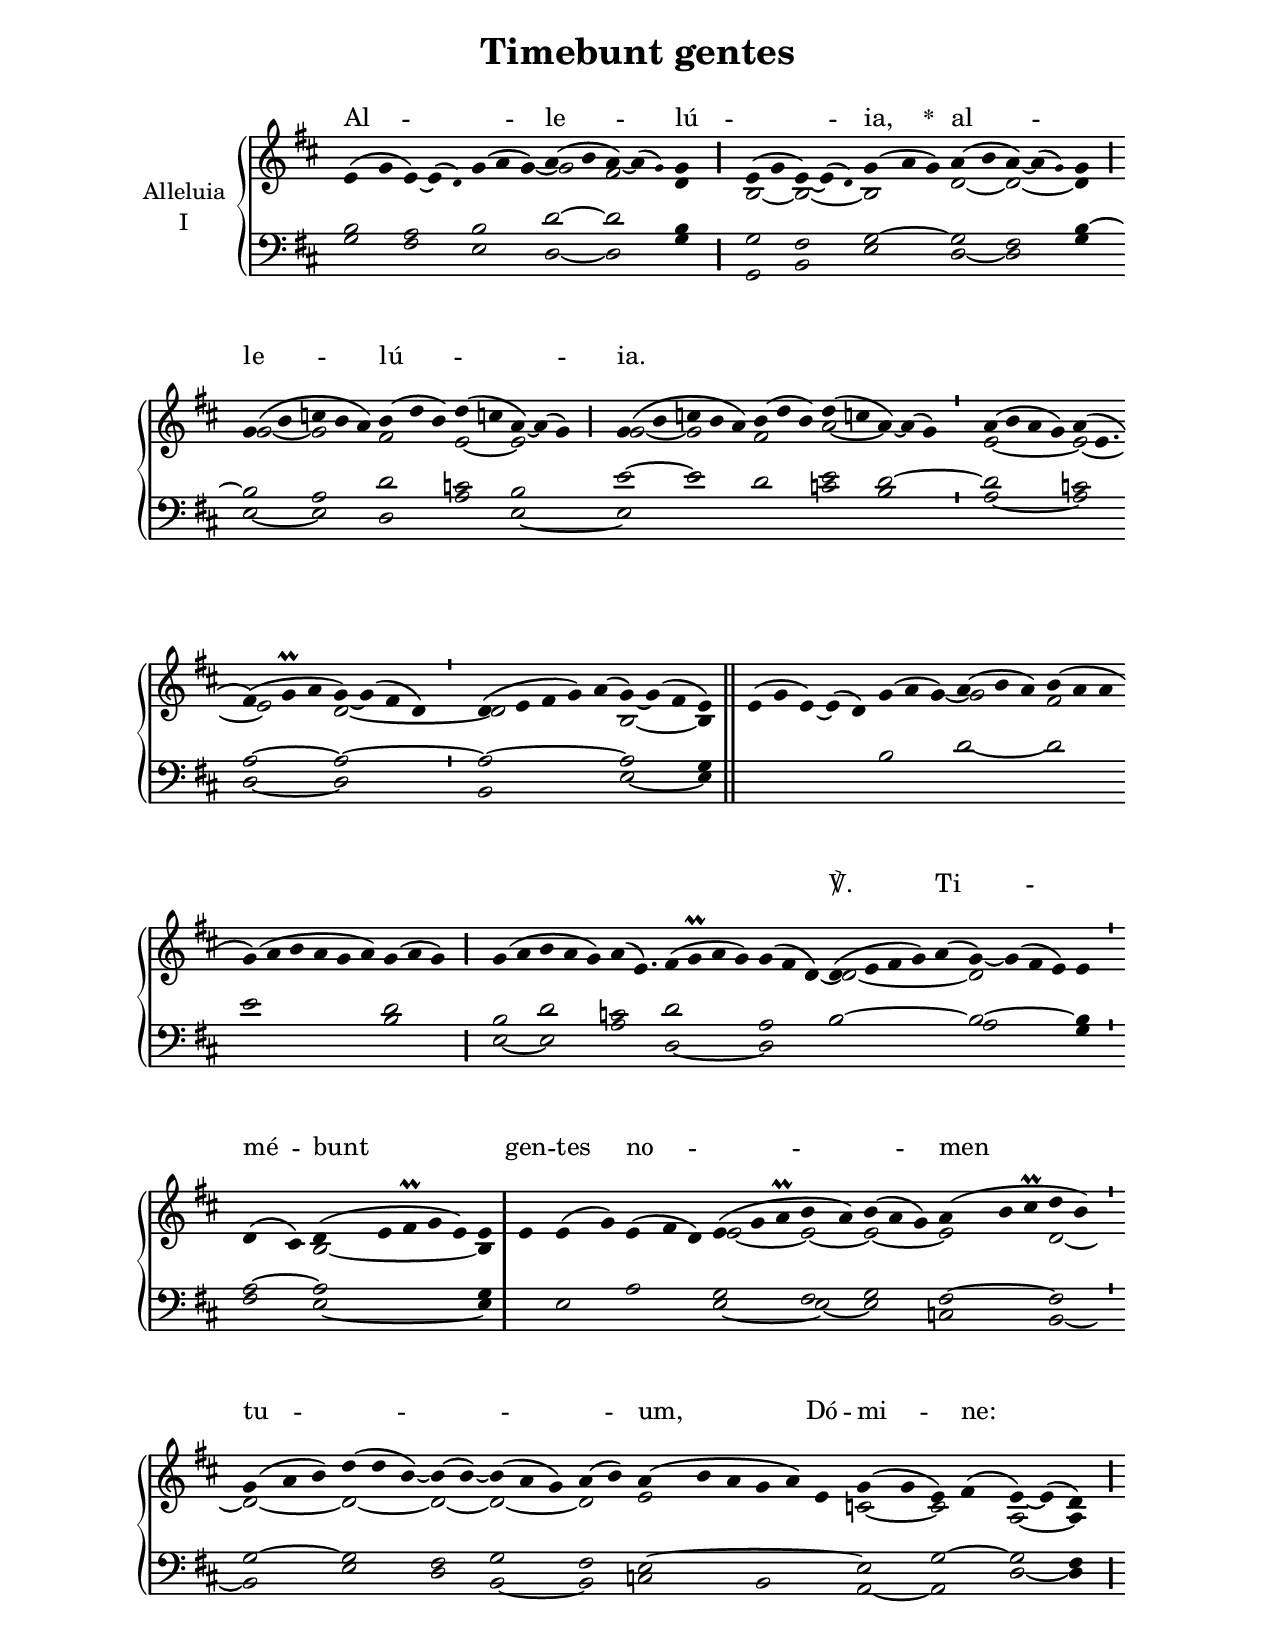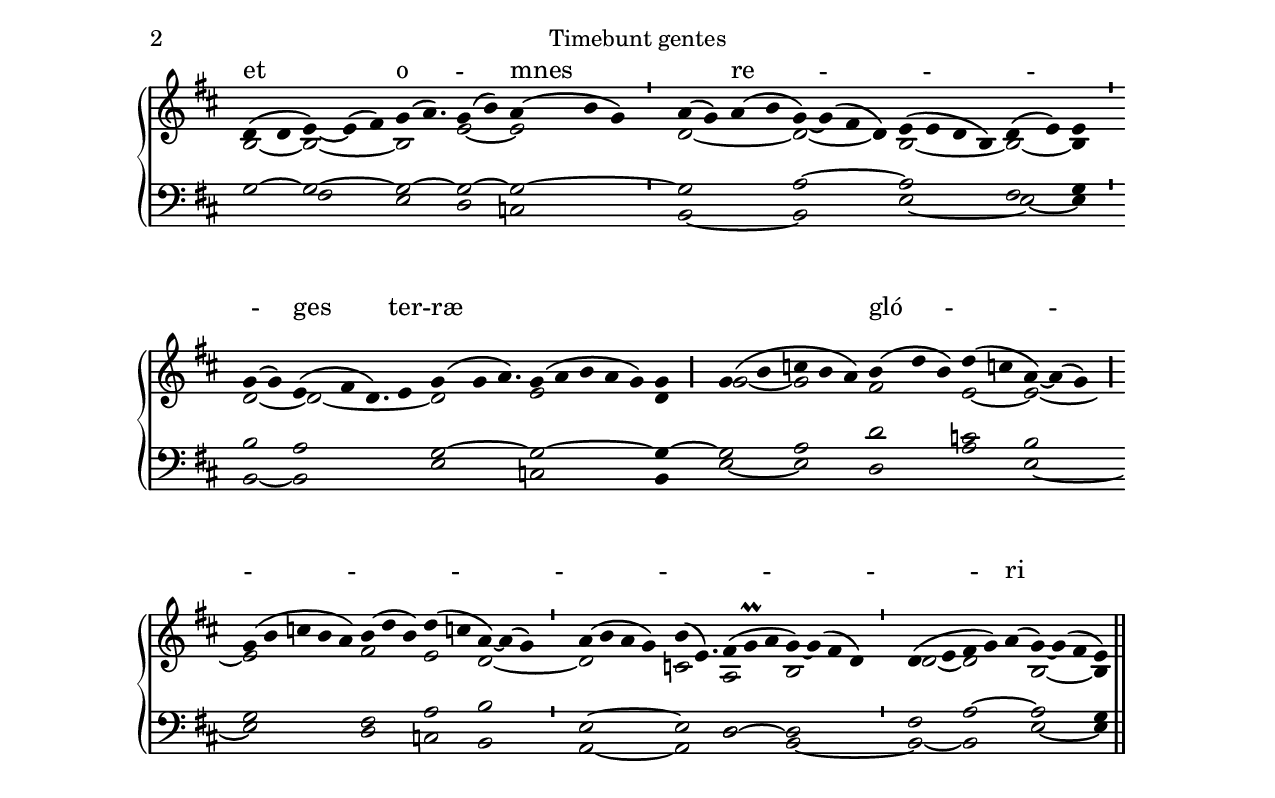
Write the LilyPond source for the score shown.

\version "2.18"
\include "gregorian.ly"
\include "noh2.ily"


%Page reference: page ii.230
%(volume.page)

global = {
 \key e \dorian
 \cadenzaOn 
}

\header {
  title = \markup \center-column {"Timebunt gentes" \vspace #1 }
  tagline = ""
  composer = ""
}

\paper {
 #(include-special-characters)
  oddHeaderMarkup = \markup \fill-line {
    \line {}
    \center-column {
      \on-the-fly #first-page     " "
      \on-the-fly #not-first-page "Timebunt gentes"
    }
    \line { \on-the-fly #print-page-number-check-first \fromproperty #'page:page-number-string }
  }
  evenHeaderMarkup = \markup \fill-line {
    \line { \on-the-fly #print-page-number-check-first \fromproperty #'page:page-number-string }
    \center-column { "Timebunt gentes" }
    \line {}
  }
}

chantText = \lyricmode {
Al -- _ le -- lú -- _ ia, 
\set stanza = " * " 
al -- _ le -- lú -- _ ia. 
_ _ _ _ 
_ _ _ _ _ _ _ _ _ _ _ ℣. 
Ti -- _ mé -- bunt _ gen -- tes 
no -- _ _ men tu -- _ _ um, Dó -- mi -- ne: 
et o -- _ mnes _ re -- _ _ _ _ ges ter -- ræ _ _ _ 
gló -- _ _ _ _ _ _ _ _ ri -- am 
\set stanza = " * " tu -- _ _ _ am. 
_ _ _ _ 
_ _ _ _ _ _ _ _ _ _ _ }

chantMusic = {
\tieDown   e'4 ( g'4 e'4) ~ e'4 ( \once \tweak #'font-size #-4 d' ) g'4 ( a'4 g'4) a'4 ( b'4 a'4) ~ a'4 ( \once \tweak #'font-size #-4 g' ) g'4 \divisioMaior
 e'4 ( g'4 e'4) ~ e'4 ( \once \tweak #'font-size #-4 d' ) g'4 ( a'4 g'4) a'4 ( b'4 a'4) ~ a'4 ( \once \tweak #'font-size #-4 g' ) g'4 \divisioMaior \forceBreak

  g'4 ( b'4 c''4 b'4 a'4) b'4 ( d''4 b'4) d''4 ( c''4 a'4) ~ a'4 ( g'4) \divisioMaior
  g'4 ( b'4 c''4 b'4 a'4) b'4 ( d''4 b'4) d''4 ( c''4 a'4) ~ a'4 ( g'4) \divisioMinima
 a'4 ( b'4 a'4 g'4) a'4 ( e'4. \forceBreak
) fis'4 ( g'\prall a'4 g'4) ~ g'4 ( fis'4 d'4) \divisioMinima
 d'4 ( e'4 fis'4 g'4) a'4 ( g'4) ~ g'4 ( fis'4 e'4) \finalis
 e'4 ( g'4 e'4) ~ e'4 ( d'4) g'4 ( a'4 g'4) a'4 ( b'4 a'4) b'4 ( a'4 a'4 \forceBreak
) g'4 ( a'4 b'4 a'4 g'4 a'4) g'4 ( a'4 g'4) \divisioMaior
 g'4 ( a'4 b'4 a'4 g'4) a'4 ( e'4.) fis'4 ( g'\prall a'4 g'4) g'4 ( fis'4 d'4) d'4 ( e'4 fis'4 g'4) a'4 ( g'4) ~ g'4 ( fis'4 e'4) e'4 \divisioMinima \forceBreak

 d'4 ( cis'4) d'4 ( e'4 fis'\prall g'4 e'4) e'4 \divisioMaxima
 e'4 e'4 ( g'4) e'4 ( fis'4 d'4) e'4 ( g'4 a'\prall b'4 a'4) b'4 ( a'4 g'4) a'4 ( b'4 cis''\prall d''4 b'4) \divisioMinima \forceBreak

 g'4 ( a'4 b'4) d''4 ( d''4 b'4) ~ b'4 ( b'4) ~ b'4 ( a'4 g'4) a'4 ( b'4) a'4 ( b'4 a'4 g'4 a'4) e'4 g'4 ( g'4 e'4) fis'4 ( e'4) ~ e'4 ( d'4) \divisioMaior \forceBreak

 d'4 ( d'4 e'4) ~ e'4 ( fis'4) g'4 ( a'4.) g'4 ( b'4) a'4 ( b'4 g'4) \divisioMinima
 a'4 ( g'4) a'4 ( b'4 g'4) ~ g'4 ( fis'4 d'4) e'4 ( e'4 d'4 b4) d'4 ( e'4) e'4 \divisioMinima \forceBreak

 g'4 ( g'4) e'4 ( fis'4 d'4.) e'4 g'4 ( g'4 a'4.) g'4 ( a'4 b'4 a'4 g'4) g'4 \divisioMaior
  g'4 ( b'4 c''4 b'4 a'4) b'4 ( d''4 b'4) d''4 ( c''4 a'4) ~ a'4 ( g'4) \divisioMaior \forceBreak

  g'4 ( b'4 c''4 b'4 a'4) b'4 ( d''4 b'4) d''4 ( c''4 a'4) ~ a'4 ( g'4) \divisioMinima
 a'4 ( b'4 a'4 g'4) b'4 ( e'4.) fis'4 ( g'\prall a'4 g'4) ~ g'4 ( fis'4 d'4) \divisioMinima
 d'4 ( e'4 fis'4 g'4) a'4 ( g'4) ~ g'4 ( fis'4 e'4) \finalis

}

altoMusic = {
r2*7/2 g'4 ~ g'2 fis'2*3/2 d'4 \divisioMaior
b2 ~ b2*3/2 ~ b2*3/2 d'2 ~ d'2*3/2 ~ d'4 g'2 ~ g'2*3/2 fis'2*3/2 e'2 ~ e'2*3/2 g'2 ~ g'2*3/2 fis'2*3/2 a'2 ~ a'4 r2 \divisioMinima
e'2*4/2 ~ e'2*5/4 ~ e'2*3/2 d'2*4/2 ~ \divisioMinima
d'2*5/2 b2*3/2 ~ b4 \finalis
r2*7/2 g'4 ~ g'2*3/2 fis'2*3/2 r2*9/2 \divisioMaior
r2*27/4 d'4 ~ d'2*5/2 ~ d'2*5/2 \divisioMinima
r2 b2*5/2 ~ b4 \divisioMaxima
r2*6/2 e'2*3/2 ~ e'2 ~ e'2*3/2 ~ e'2*3/2 d'2 ~ \divisioMinima
d'2*3/2 ~ d'2*3/2 ~ d'2 ~ d'2*3/2 ~ d'2 e'2*6/2 c'2 ~ c'2 a2 ~ a4 \divisioMaior
b2 ~ b2*3/2 ~ b2*5/4 e'2 ~ e'2*3/2 \divisioMinima
d'2*4/2 ~ d'2*3/2 ~ d'4 b2*4/2 ~ b2 ~ b4 \divisioMinima
d'2 ~ d'2*9/4 ~ d'2*7/4 e'2*5/2 d'4 g'2 ~ g'2*3/2 fis'2*3/2 e'2 ~ e'2*3/2 ~ e'2*5/2 fis'2*3/2 e'2 d'2*3/2 ~ \divisioMinima
d'2*4/2 c'2*5/4 a2*3/2 b2*4/2 \divisioMinima
d'2 ~ d'2*3/2 b2*3/2 ~ b4 \finalis
}

tenorMusic = {
b2 a2*3/2 b2*3/2 d'2 ~ d'2*3/2 b4 \divisioMaior
g2 fis2*3/2 g2*3/2 ~ g2 fis2*3/2 b4 ~ b2 a2*3/2 d'2*3/2 c'2 b2*3/2 e'2 ~ e'2*3/2 d'2*3/2 e'2 d'2*3/2 ~ \divisioMinima
d'2*4/2 c'2*5/4 a2*3/2 ~ a2*4/2 ~ \divisioMinima
a2*5/2 ~ a2*3/2 g4 \finalis
r2*20/2 d'2*3/2 \divisioMaior
b2 d'2*3/2 c'2*5/4 d'2*4/2 a2*3/2 b2*5/2 ~ b2*4/2 ~ b4 \divisioMinima
a2 ~ a2*5/2 g4 \divisioMaxima
r2*6/2 g2*3/2 fis2 g2*3/2 fis2*3/2 ~ fis2 \divisioMinima
g2*3/2 ~ g2*3/2 fis2 g2*3/2 fis2 e2*6/2 ~ e2 g2 ~ g2 fis4 \divisioMaior
g2 ~ g2*3/2 ~ g2*5/4 ~ g2 ~ g2*3/2 ~ \divisioMinima
g2*4/2 a2*4/2 ~ a2*4/2 fis2 g4 \divisioMinima
b2 a2*9/4 g2*7/4 ~ g2*5/2 ~ g4 ~ g2 a2*3/2 d'2*3/2 c'2 b2*3/2 g2*5/2 fis2*3/2 a2 b2*3/2 \divisioMinima
e2*4/2 ~ e2*5/4 d2*3/2 ~ d2*4/2 \divisioMinima
fis2 a2*3/2 ~ a2*3/2 g4 \finalis
}

bassMusic = {
g2 fis2*3/2 e2*3/2 d2 ~ d2*3/2 g4 \divisioMaior
g,2 b,2*3/2 e2*3/2 d2 ~ d2*3/2 g4 e2 ~ e2*3/2 d2*3/2 a2 e2*3/2 ~ e2 e'2*3/2 r2*3/2 c'2 b2*3/2 \divisioMinima
a2*4/2 ~ a2*5/4 d2*3/2 ~ d2*4/2 \divisioMinima
b,2*5/2 e2*3/2 ~ e4 \finalis
r2*5/2 b2*3/2 d'2*3/2 ~ d'2*3/2 e'2*6/2 b2*3/2 \divisioMaior
e2 ~ e2*3/2 a2*5/4 d2*4/2 ~ d2*3/2 b2*5/2 a2*4/2 g4 \divisioMinima
fis2 e2*5/2 ~ e4 \divisioMaxima
r4 e2 a2*3/2 e2*3/2 ~ e2 ~ e2*3/2 c2*3/2 b,2 ~ \divisioMinima
b,2*3/2 e2*3/2 d2 b,2*3/2 ~ b,2 c2*3/2 b,2*3/2 a,2 ~ a,2 d2 ~ d4 \divisioMaior
r2 fis2*3/2 e2*5/4 d2 c2*3/2 \divisioMinima
b,2*4/2 ~ b,2*4/2 e2*4/2 ~ e2 ~ e4 \divisioMinima
b,2 ~ b,2*9/4 e2*7/4 c2*5/2 b,4 e2 ~ e2*3/2 d2*3/2 a2 e2*3/2 ~ e2*5/2 d2*3/2 c2 b,2*3/2 \divisioMinima
a,2*4/2 ~ a,2*5/4 d2*3/2 b,2*4/2 ~ \divisioMinima
b,2 ~ b,2*3/2 e2*3/2 ~ e4 \finalis
}

voiceLines = {
\voiceLineStyle


}

\score{
  <<
    \new GrandStaff <<
      \set GrandStaff.autoBeaming = ##f
      \set GrandStaff.instrumentName = \markup \center-column {
        "Alleluia"
        "I"
      }
      \new Staff = up <<
        \new Voice = "chant" {
          \voiceOne \global \chantMusic
        }
        \new Voice {
          \voiceTwo \global \altoMusic
        }
      >>

      \new Staff = down <<
        \clef bass
        \new Voice {
          \voiceOne \global \tenorMusic
        }
        \new Voice {
          \voiceTwo \global \bassMusic
        }
	\new Voice {
        \voiceThree \global \voiceLines
        }
      >>
    >>
    \new Lyrics \lyricsto chant {
      \chantText
    }
  >>
  \layout{
  }
  \midi{
    \tempo 4 = 125
  }
}
